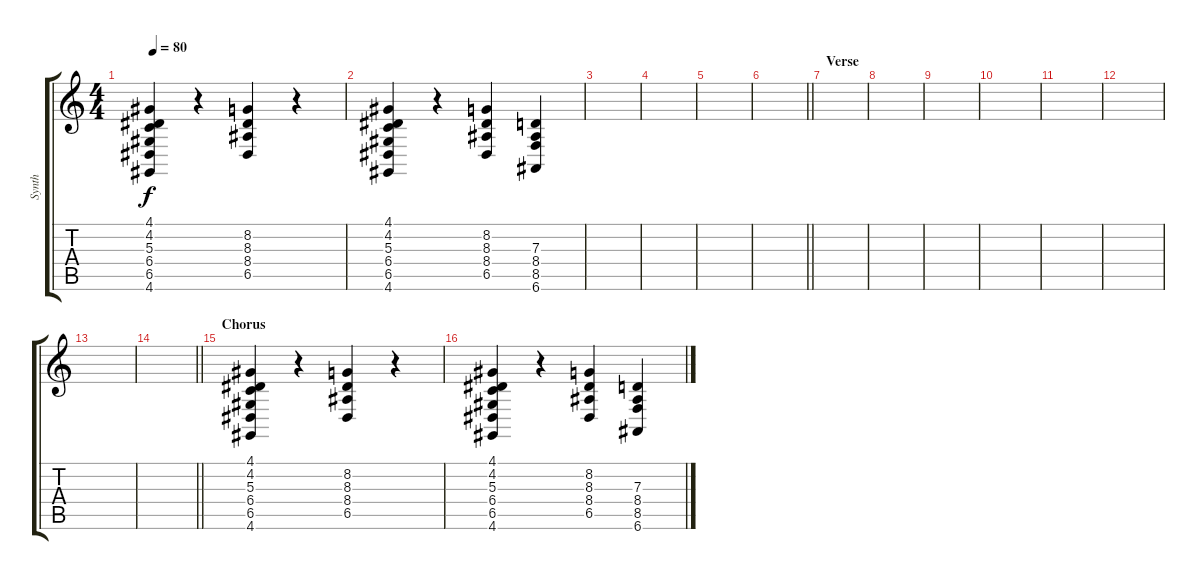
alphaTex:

\track ("Synth" "Synth") {instrument pad8sweep}
\staff {score tabs}
\tuning (E4 B3 G3 D3 A2 E2) {hide}
\ts (4 4)
\tempo 80
\clef g2
\ks c
(4.1 4.2 5.3 6.4 6.5 4.6).4{dy f} r.4 (8.2 8.3 8.4 6.5).4 r.4 |
(4.1 4.2 5.3 6.4 6.5 4.6).4 r.4 (8.2 8.3 8.4 6.5).4 (7.3 8.4 8.5 6.6).4 |
|
|
|
\barLineRight lightlight
|
\section ("" "Verse")
|
|
|
|
|
|
|
\barLineRight lightlight
|
\section ("" "Chorus")
(4.1 4.2 5.3 6.4 6.5 4.6).4 r.4 (8.2 8.3 8.4 6.5).4 r.4 |
(4.1 4.2 5.3 6.4 6.5 4.6).4 r.4 (8.2 8.3 8.4 6.5).4 (7.3 8.4 8.5 6.6).4
